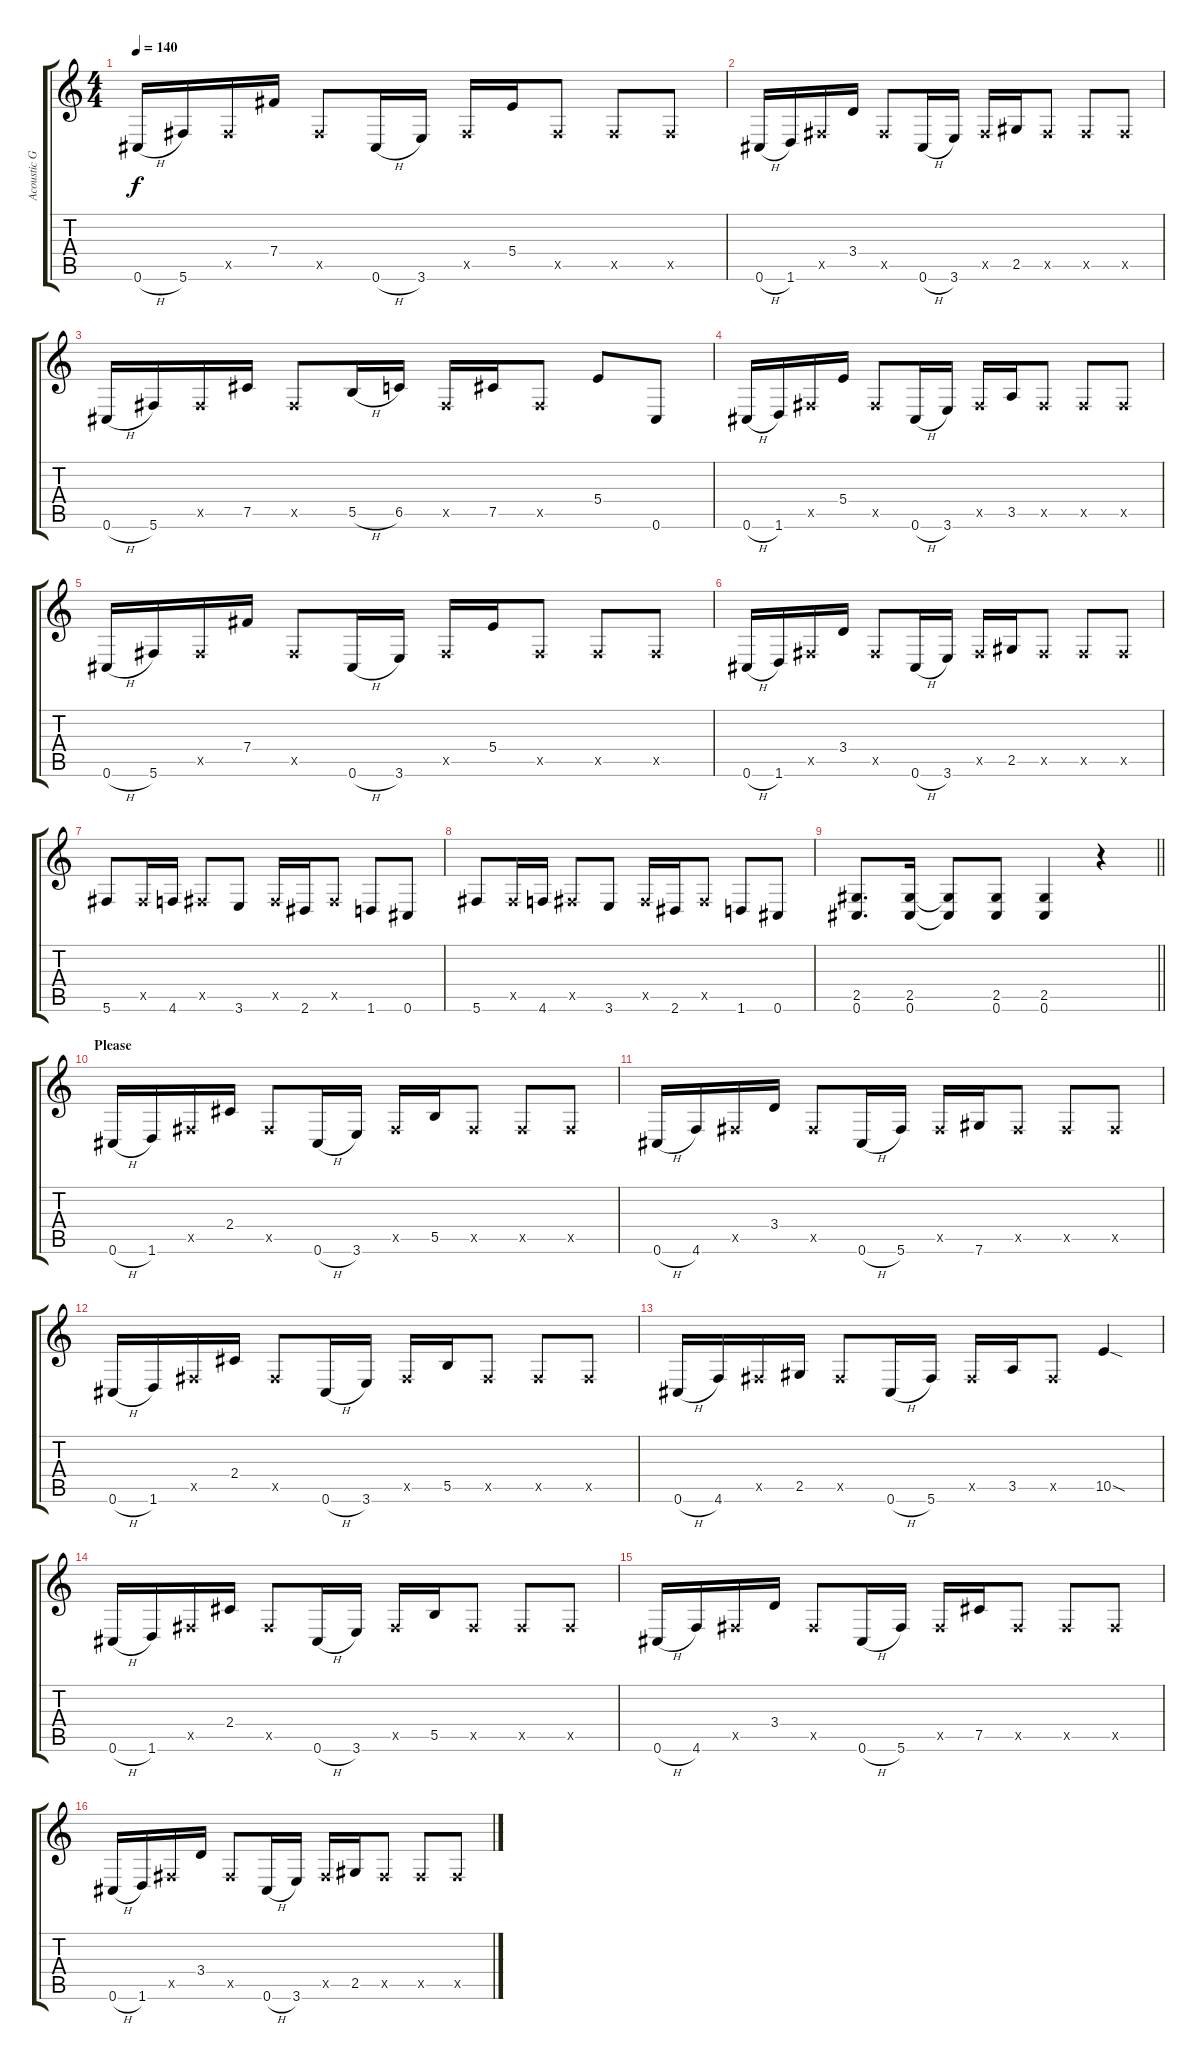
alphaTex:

\track ("Acoustic Guitar 2" "Acoustic G") {instrument acousticguitarsteel}
\staff {score tabs}
\tuning (Db4 Ab3 E3 B2 Gb2 Db2) {hide}
\ts (4 4)
\tempo 140
\clef g2
\ks c
0.6{h}.16{dy f} 5.6.16 0.5{x}.16 7.4.16 0.5{x}.8 0.6{h}.16 3.6.16 0.5{x}.16 5.4.16 0.5{x}.8 0.5{x}.8 0.5{x}.8 |
0.6{h}.16 1.6.16 0.5{x}.16 3.4.16 0.5{x}.8 0.6{h}.16 3.6.16 0.5{x}.16 2.5.16 0.5{x}.8 0.5{x}.8 0.5{x}.8 |
0.6{h}.16 5.6.16 0.5{x}.16 7.5.16 0.5{x}.8 5.5{h}.16 6.5.16 0.5{x}.16 7.5.16 0.5{x}.8 5.4.8 0.6.8 |
0.6{h}.16 1.6.16 0.5{x}.16 5.4.16 0.5{x}.8 0.6{h}.16 3.6.16 0.5{x}.16 3.5.16 0.5{x}.8 0.5{x}.8 0.5{x}.8 |
0.6{h}.16 5.6.16 0.5{x}.16 7.4.16 0.5{x}.8 0.6{h}.16 3.6.16 0.5{x}.16 5.4.16 0.5{x}.8 0.5{x}.8 0.5{x}.8 |
0.6{h}.16 1.6.16 0.5{x}.16 3.4.16 0.5{x}.8 0.6{h}.16 3.6.16 0.5{x}.16 2.5.16 0.5{x}.8 0.5{x}.8 0.5{x}.8 |
5.6.8 0.5{x}.16 4.6.16 0.5{x}.8 3.6.8 0.5{x}.16 2.6.16 0.5{x}.8 1.6.8 0.6.8 |
5.6.8 0.5{x}.16 4.6.16 0.5{x}.8 3.6.8 0.5{x}.16 2.6.16 0.5{x}.8 1.6.8 0.6.8 |
\barLineRight lightlight
(2.5 0.6).8{d} (2.5 0.6).16 (2.5{t} 0.6{t}).8 (2.5 0.6).8 (2.5 0.6).4 r.4 |
\section ("" "Please")
0.6{h}.16 1.6.16 0.5{x}.16 2.4.16 0.5{x}.8 0.6{h}.16 3.6.16 0.5{x}.16 5.5.16 0.5{x}.8 0.5{x}.8 0.5{x}.8 |
0.6{h}.16 4.6.16 0.5{x}.16 3.4.16 0.5{x}.8 0.6{h}.16 5.6.16 0.5{x}.16 7.6.16 0.5{x}.8 0.5{x}.8 0.5{x}.8 |
0.6{h}.16 1.6.16 0.5{x}.16 2.4.16 0.5{x}.8 0.6{h}.16 3.6.16 0.5{x}.16 5.5.16 0.5{x}.8 0.5{x}.8 0.5{x}.8 |
0.6{h}.16 4.6.16 0.5{x}.16 2.5.16 0.5{x}.8 0.6{h}.16 5.6.16 0.5{x}.16 3.5.16 0.5{x}.8 10.5{sod}.4 |
0.6{h}.16 1.6.16 0.5{x}.16 2.4.16 0.5{x}.8 0.6{h}.16 3.6.16 0.5{x}.16 5.5.16 0.5{x}.8 0.5{x}.8 0.5{x}.8 |
0.6{h}.16 4.6.16 0.5{x}.16 3.4.16 0.5{x}.8 0.6{h}.16 5.6.16 0.5{x}.16 7.5.16 0.5{x}.8 0.5{x}.8 0.5{x}.8 |
0.6{h}.16 1.6.16 0.5{x}.16 3.4.16 0.5{x}.8 0.6{h}.16 3.6.16 0.5{x}.16 2.5.16 0.5{x}.8 0.5{x}.8 0.5{x}.8
